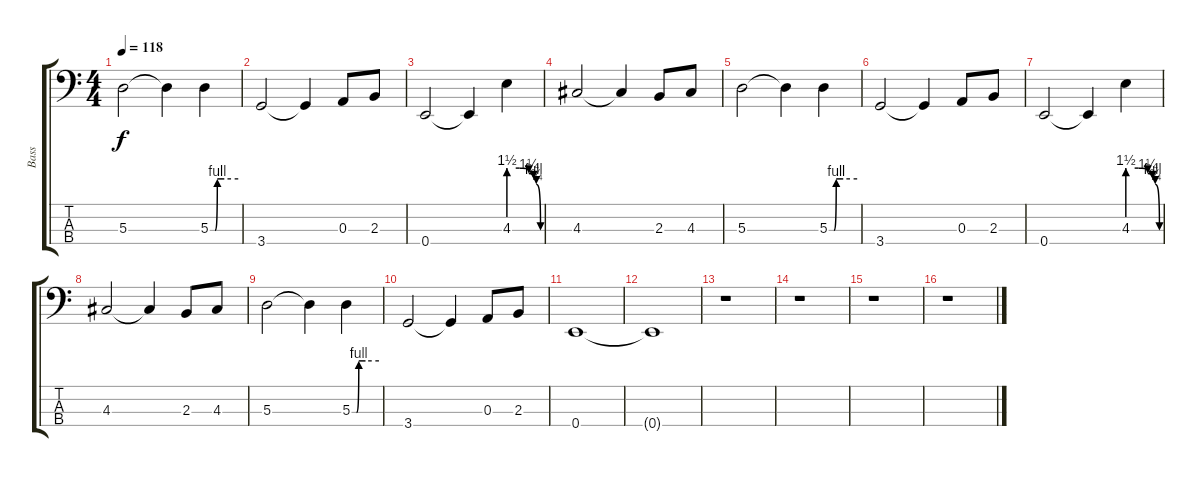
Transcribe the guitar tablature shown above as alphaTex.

\track ("Bass" "Bass") {instrument electricbasspick}
\staff {score tabs}
\tuning (G2 D2 A1 E1) {hide}
\ts (4 4)
\tempo 118
\clef f4
\ks c
5.3.2{dy f} 5.3{t}.4 5.3{be (custom 0 0 10 0 15 4 30 4 60 4)}.4 |
3.4.2 3.4{t}.4 0.3.8 2.3.8 |
0.4.2 0.4{t}.4 4.3{be (custom 0 6 20 6 38 5 47 4 52 3 60 0)}.4 |
4.3.2 4.3{t}.4 2.3.8 4.3.8 |
5.3.2 5.3{t}.4 5.3{be (custom 0 0 10 0 15 4 30 4 60 4)}.4 |
3.4.2 3.4{t}.4 0.3.8 2.3.8 |
0.4.2 0.4{t}.4 4.3{be (custom 0 6 20 6 38 5 47 4 52 3 60 0)}.4 |
4.3.2 4.3{t}.4 2.3.8 4.3.8 |
5.3.2 5.3{t}.4 5.3{be (custom 0 0 10 0 15 4 30 4 60 4)}.4 |
3.4.2 3.4{t}.4 0.3.8 2.3.8 |
0.4.1 |
0.4{t}.1 |
r.1 |
r.1 |
r.1 |
r.1
